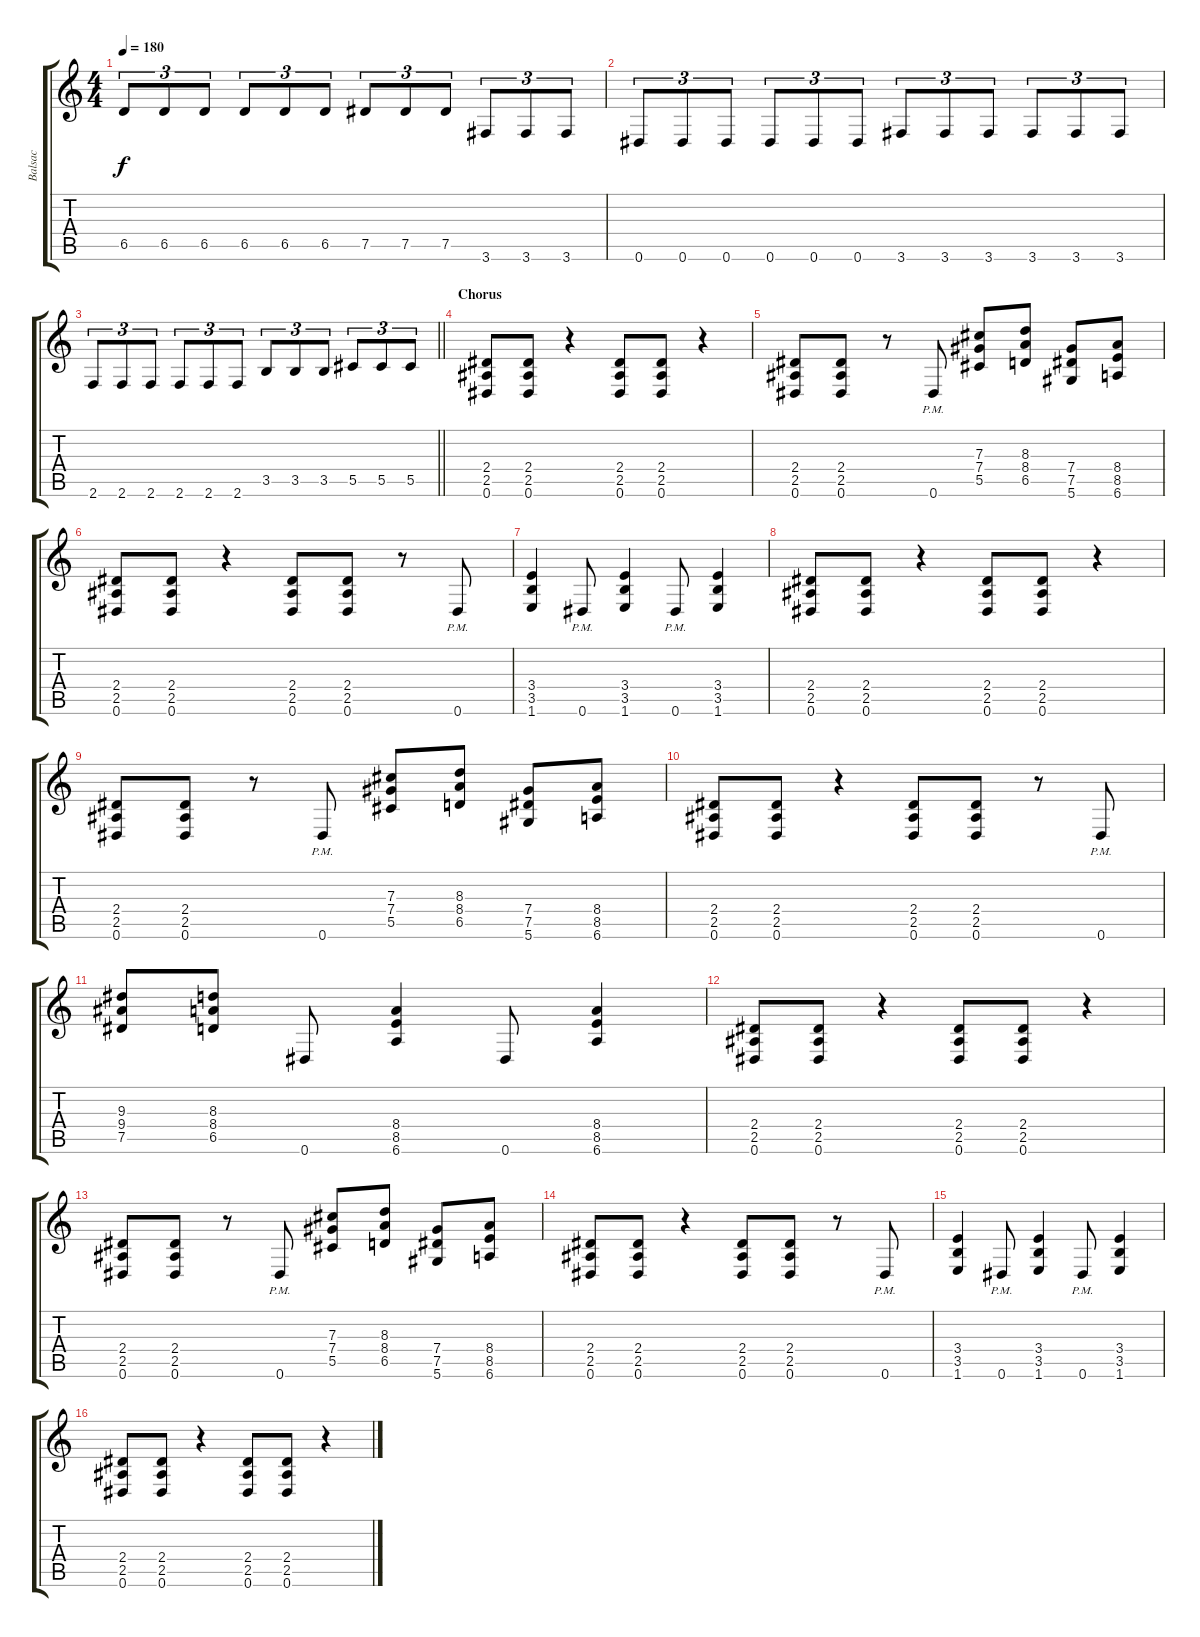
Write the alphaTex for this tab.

\track ("Balsac" "Balsac") {instrument overdrivenguitar}
\staff {score tabs}
\tuning (Eb4 Bb3 Gb3 Db3 Ab2 Eb2) {hide}
\ts (4 4)
\tempo 180
\clef g2
\ks c
6.5.8{tu (3 2) dy f} 6.5.8{tu (3 2)} 6.5.8{tu (3 2)} 6.5.8{tu (3 2)} 6.5.8{tu (3 2)} 6.5.8{tu (3 2)} 7.5.8{tu (3 2)} 7.5.8{tu (3 2)} 7.5.8{tu (3 2)} 3.6.8{tu (3 2)} 3.6.8{tu (3 2)} 3.6.8{tu (3 2)} |
0.6.8{tu (3 2)} 0.6.8{tu (3 2)} 0.6.8{tu (3 2)} 0.6.8{tu (3 2)} 0.6.8{tu (3 2)} 0.6.8{tu (3 2)} 3.6.8{tu (3 2)} 3.6.8{tu (3 2)} 3.6.8{tu (3 2)} 3.6.8{tu (3 2)} 3.6.8{tu (3 2)} 3.6.8{tu (3 2)} |
\barLineRight lightlight
2.6.8{tu (3 2)} 2.6.8{tu (3 2)} 2.6.8{tu (3 2)} 2.6.8{tu (3 2)} 2.6.8{tu (3 2)} 2.6.8{tu (3 2)} 3.5.8{tu (3 2)} 3.5.8{tu (3 2)} 3.5.8{tu (3 2)} 5.5.8{tu (3 2)} 5.5.8{tu (3 2)} 5.5.8{tu (3 2)} |
\section ("" "Chorus")
(2.4 2.5 0.6).8 (2.4 2.5 0.6).8 r.4 (2.4 2.5 0.6).8 (2.4 2.5 0.6).8 r.4 |
(2.4 2.5 0.6).8 (2.4 2.5 0.6).8 r.8 0.6{pm}.8 (7.3 7.4 5.5).8 (8.3 8.4 6.5).8 (7.4 7.5 5.6).8 (8.4 8.5 6.6).8 |
(2.4 2.5 0.6).8 (2.4 2.5 0.6).8 r.4 (2.4 2.5 0.6).8 (2.4 2.5 0.6).8 r.8 0.6{pm}.8 |
(3.4 3.5 1.6).4 0.6{pm}.8 (3.4 3.5 1.6).4 0.6{pm}.8 (3.4 3.5 1.6).4 |
(2.4 2.5 0.6).8 (2.4 2.5 0.6).8 r.4 (2.4 2.5 0.6).8 (2.4 2.5 0.6).8 r.4 |
(2.4 2.5 0.6).8 (2.4 2.5 0.6).8 r.8 0.6{pm}.8 (7.3 7.4 5.5).8 (8.3 8.4 6.5).8 (7.4 7.5 5.6).8 (8.4 8.5 6.6).8 |
(2.4 2.5 0.6).8 (2.4 2.5 0.6).8 r.4 (2.4 2.5 0.6).8 (2.4 2.5 0.6).8 r.8 0.6{pm}.8 |
(9.3 9.4 7.5).8 (8.3 8.4 6.5).8 0.6.8 (8.4 8.5 6.6).4 0.6.8 (8.4 8.5 6.6).4 |
(2.4 2.5 0.6).8 (2.4 2.5 0.6).8 r.4 (2.4 2.5 0.6).8 (2.4 2.5 0.6).8 r.4 |
(2.4 2.5 0.6).8 (2.4 2.5 0.6).8 r.8 0.6{pm}.8 (7.3 7.4 5.5).8 (8.3 8.4 6.5).8 (7.4 7.5 5.6).8 (8.4 8.5 6.6).8 |
(2.4 2.5 0.6).8 (2.4 2.5 0.6).8 r.4 (2.4 2.5 0.6).8 (2.4 2.5 0.6).8 r.8 0.6{pm}.8 |
(3.4 3.5 1.6).4 0.6{pm}.8 (3.4 3.5 1.6).4 0.6{pm}.8 (3.4 3.5 1.6).4 |
(2.4 2.5 0.6).8 (2.4 2.5 0.6).8 r.4 (2.4 2.5 0.6).8 (2.4 2.5 0.6).8 r.4
